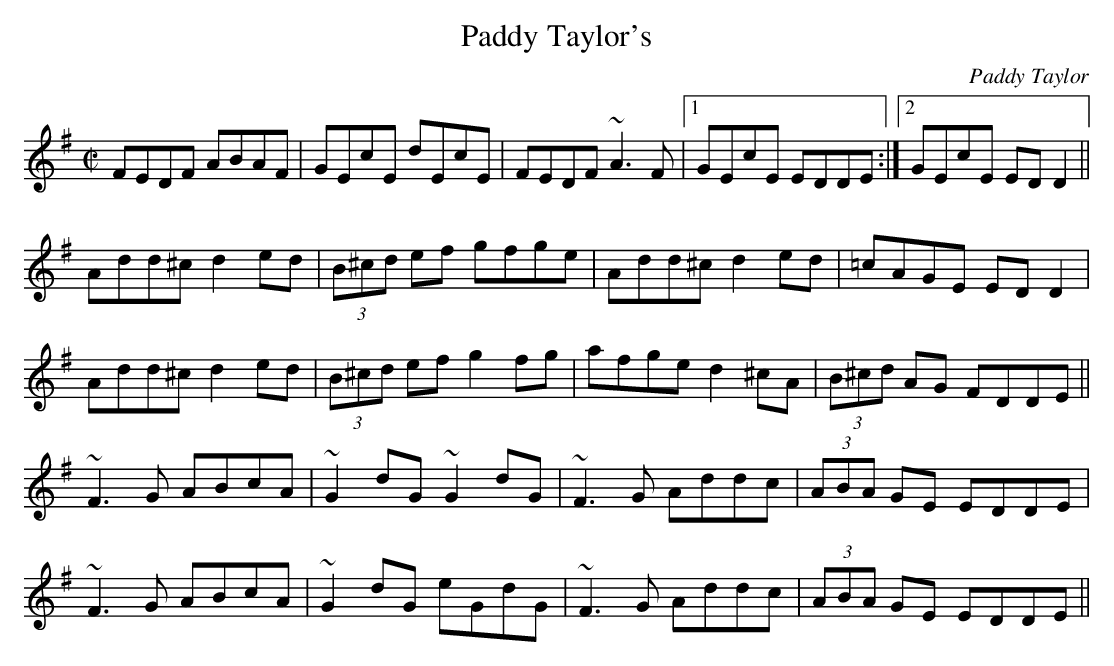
X:1
T:Paddy Taylor's
C:Paddy Taylor
M:C|
L:1/8
K:Dmix
FEDF ABAF|GEcE dEcE|FEDF ~A3F|1 GEcE EDDE:|2 GEcE EDD2||
Add^c d2ed|(3B^cd ef gfge|Add^c d2ed|=cAGE EDD2|
Add^c d2ed|(3B^cd ef g2fg|afge d2^cA|(3B^cd AG FDDE||
~F3G ABcA|~G2dG ~G2dG|~F3G Addc|(3ABA GE EDDE|
~F3G ABcA|~G2dG eGdG|~F3G Addc|(3ABA GE EDDE||
